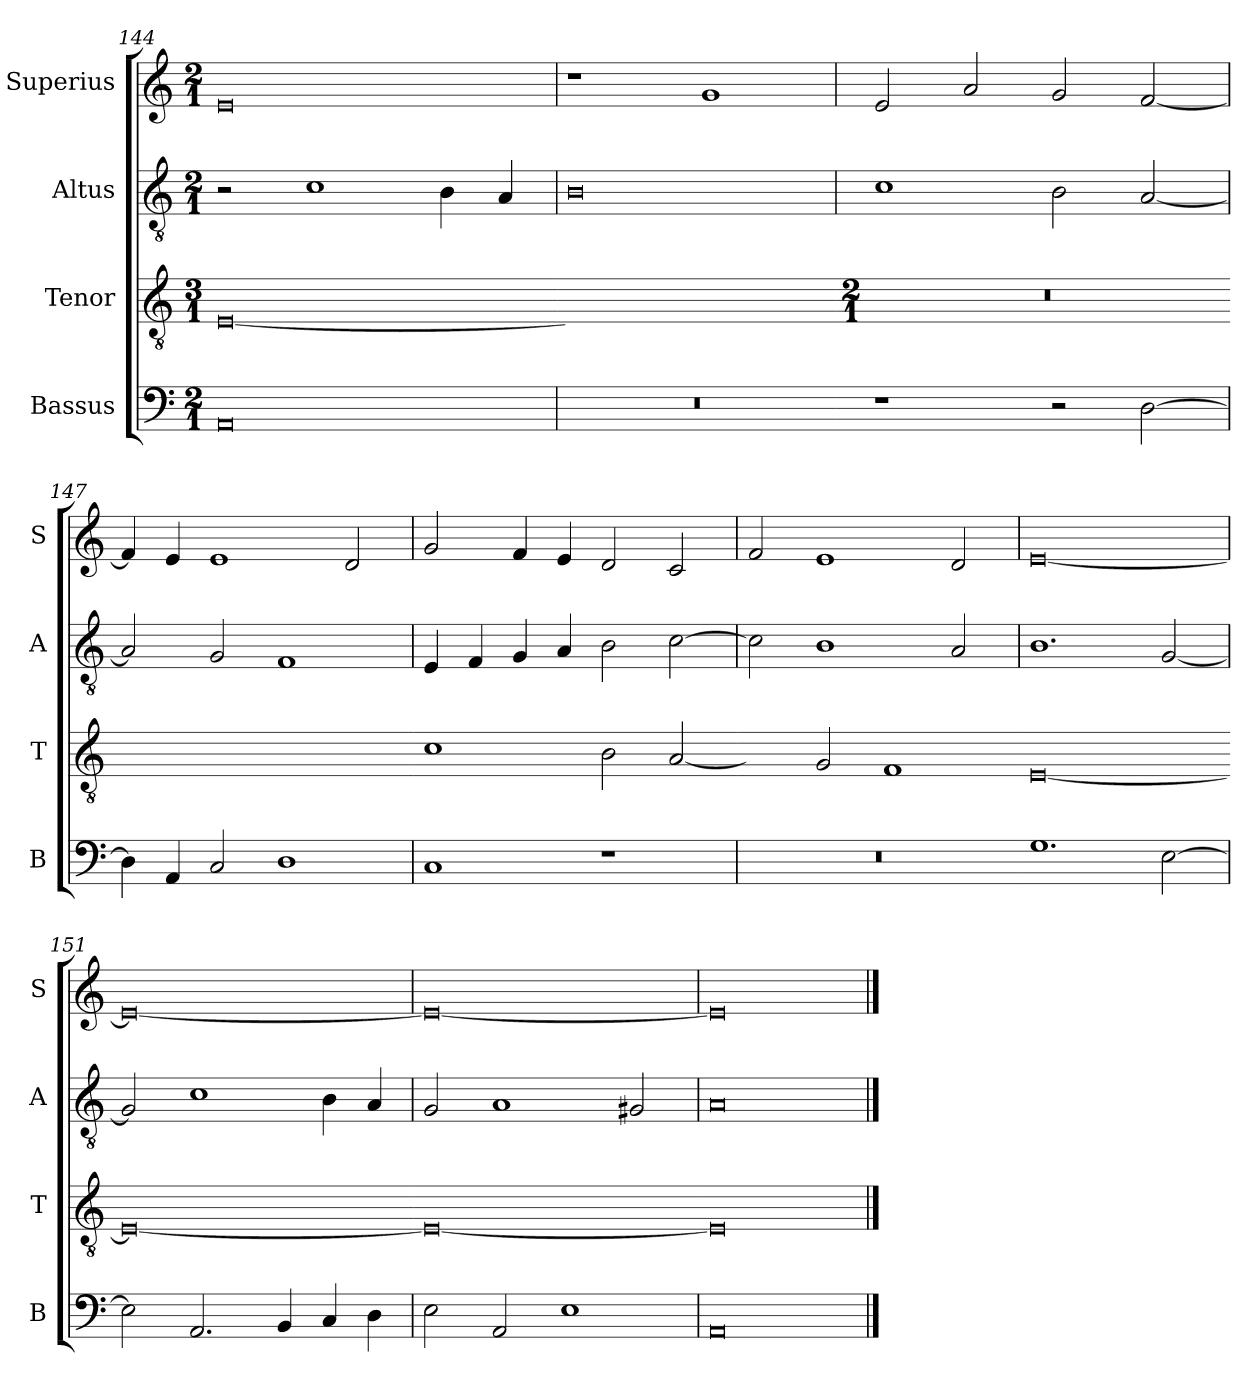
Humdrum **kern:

**kern	**kern	**kern	**kern
*part4	*part3	*part2	*part1
*staff4	*staff3	*staff2	*staff1
*I"Bassus	*I"Tenor	*I"Altus	*I"Superius
*I'B	*I'T	*I'A	*I'S
*clefF4	*clefGv2	*clefGv2	*clefG2
*k[]	*k[]	*k[]	*k[]
*M2/1	*M3/1	*M2/1	*M2/1
=144	=144	=144	=144
0AA	[0E	2r	0e
.	.	1c	.
.	.	4B\	.
.	.	4A/	.
=145	=145-	=145	=145
0r	0Eyy]	0B	1r
.	.	.	1g
=146	=146-	=146	=146
*	*M2/1	*	*
1r	0r	1c	2e/
.	.	.	2a/
2r	.	2B\	2g/
[2D\	.	[2A/	[2f/
=147	=147-	=147	=147
4D\]	0ryy	2A/]	4f/]
4AA/	.	.	4e/
2C/	.	2G/	1e
1D	.	1F	.
.	.	.	2d/
=148	=148-	=148	=148
1C	1c	4E/	2g/
.	.	4F/	.
.	.	4G/	4f/
.	.	4A/	4e/
1r	2B\	2B\	2d/
.	[2A/	[2c\	2c/
=149	=149-	=149	=149
0r	2A/yy]	2c\]	2f/
.	2G/	1B	1e
.	1F	.	.
.	.	2A/	2d/
=150	=150-	=150	=150
1.G	[0E	1.B	[0e
[2E\	.	[2G/	.
=151	=151-	=151	=151
2E\]	0E_	2G/]	0e_
2.AA/	.	1c	.
4BB/	.	.	.
4C/	.	4B\	.
4D\	.	4A/	.
=152	=152-	=152	=152
2E\	0E_	2G/	0e_
2AA/	.	1A	.
1E	.	.	.
.	.	2G#X/	.
=153	=153-	=153	=153
0AA	0E]	0A	0e]
==	==	==	==
*-	*-	*-	*-
